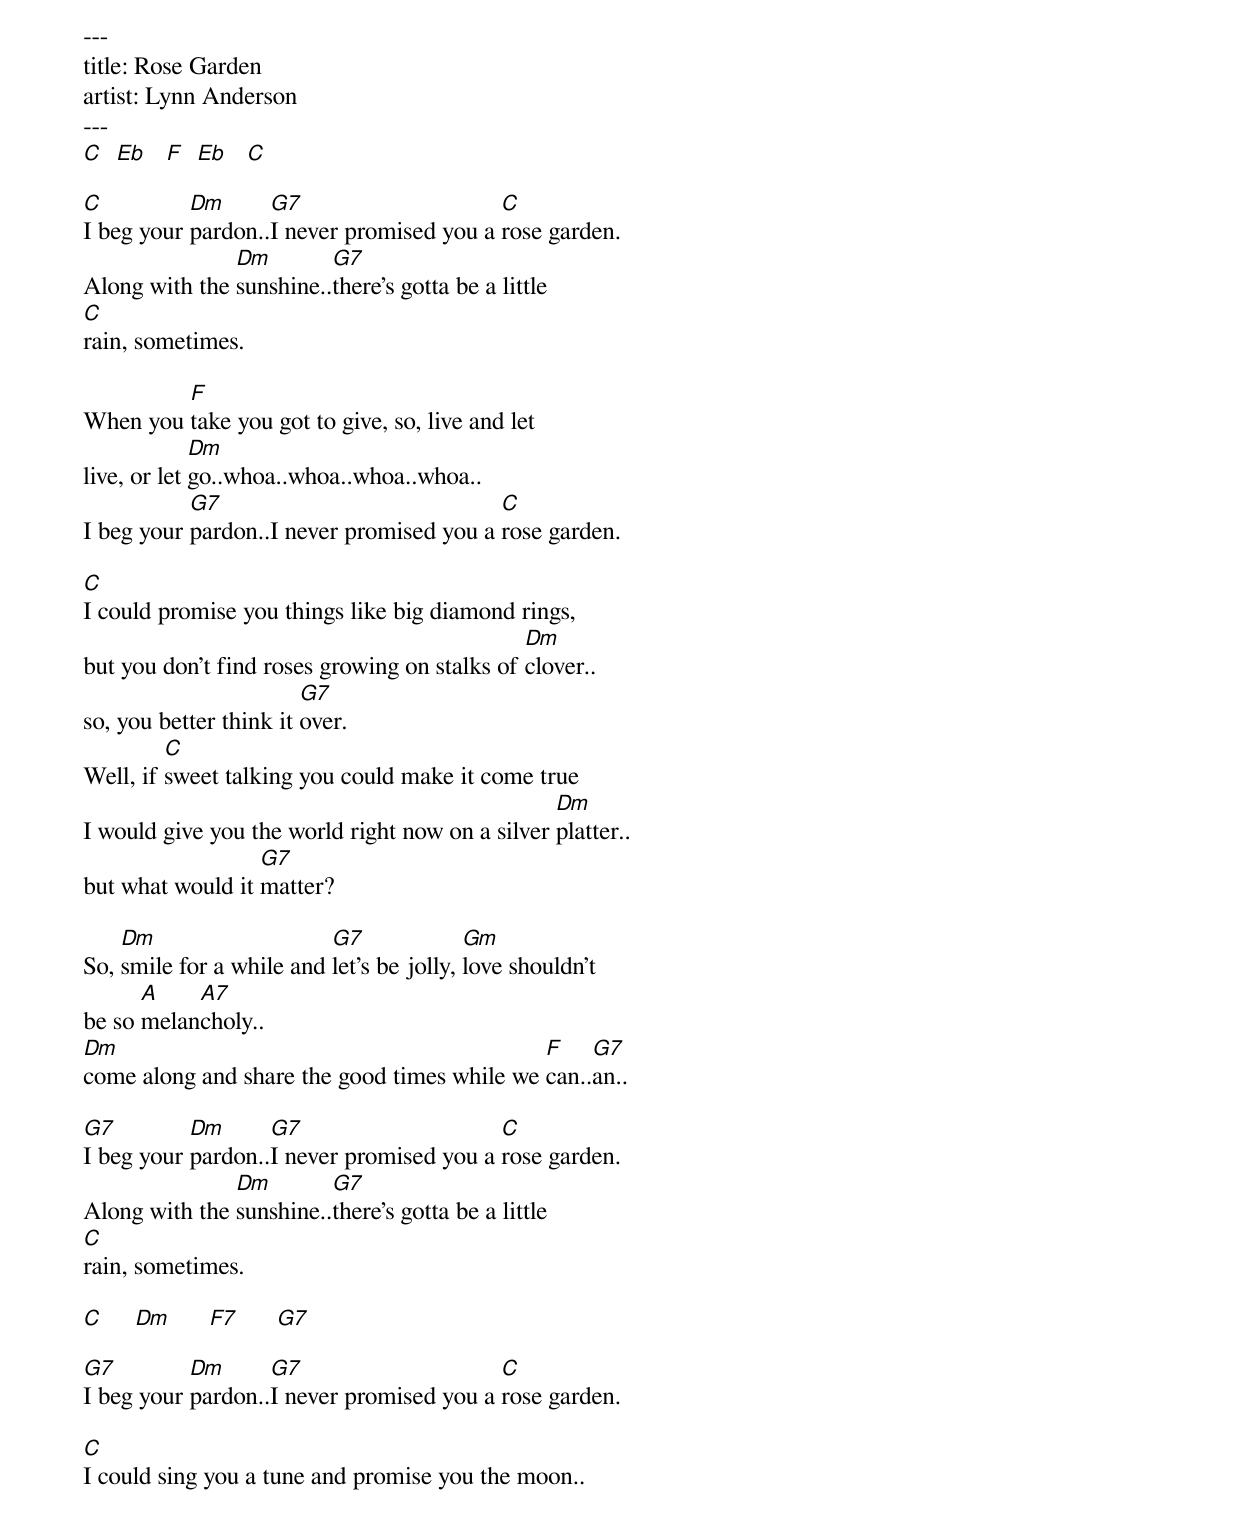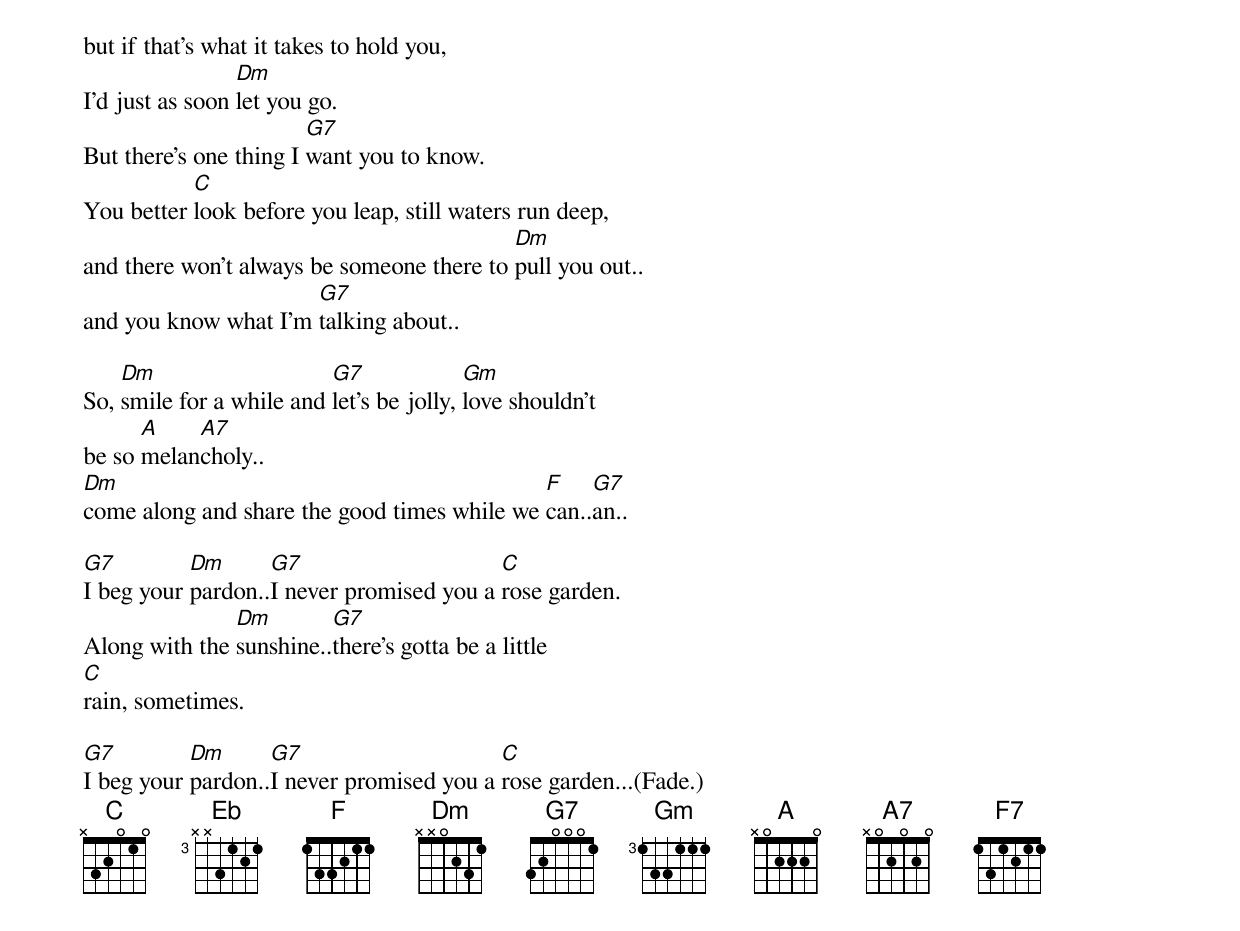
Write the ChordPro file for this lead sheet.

---
title: Rose Garden
artist: Lynn Anderson
---
[C]  [Eb]   [F]  [Eb]   [C]

[C]I beg your [Dm]pardon..[G7]I never promised you a [C]rose garden.
Along with the [Dm]sunshine..[G7]there's gotta be a little
[C]rain, sometimes.

When you [F]take you got to give, so, live and let
live, or let [Dm]go..whoa..whoa..whoa..whoa..
I beg your [G7]pardon..I never promised you a [C]rose garden.

[C]I could promise you things like big diamond rings,
but you don't find roses growing on stalks of [Dm]clover..
so, you better think it [G7]over.
Well, if [C]sweet talking you could make it come true
I would give you the world right now on a silver [Dm]platter..
but what would it [G7]matter?

So, [Dm]smile for a while and [G7]let's be jolly, [Gm]love shouldn't
be so [A]melan[A7]choly..
[Dm]come along and share the good times while we [F]can..[G7]an..

[G7]I beg your [Dm]pardon..[G7]I never promised you a [C]rose garden.
Along with the [Dm]sunshine..[G7]there's gotta be a little
[C]rain, sometimes.

[C]     [Dm]      [F7]      [G7]

[G7]I beg your [Dm]pardon..[G7]I never promised you a [C]rose garden.

[C]I could sing you a tune and promise you the moon..

but if that's what it takes to hold you,
I'd just as soon [Dm]let you go.
But there's one thing I [G7]want you to know.
You better [C]look before you leap, still waters run deep,
and there won't always be someone there to [Dm]pull you out..
and you know what I'm [G7]talking about..

So, [Dm]smile for a while and [G7]let's be jolly, [Gm]love shouldn't
be so [A]melan[A7]choly..
[Dm]come along and share the good times while we [F]can..[G7]an..

[G7]I beg your [Dm]pardon..[G7]I never promised you a [C]rose garden.
Along with the [Dm]sunshine..[G7]there's gotta be a little
[C]rain, sometimes.

[G7]I beg your [Dm]pardon..[G7]I never promised you a [C]rose garden...(Fade.)
